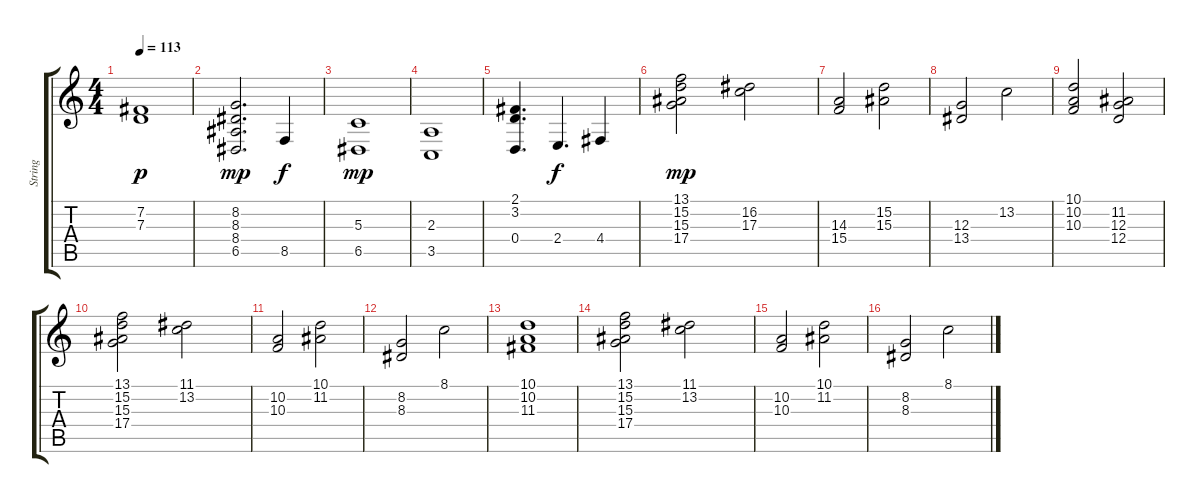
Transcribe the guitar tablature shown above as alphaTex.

\track ("String" "String") {instrument stringensemble2}
\staff {score tabs}
\tuning (E4 B3 G3 D3 A2 E2) {hide}
\ts (4 4)
\tempo 113
\clef g2
\ks c
(7.2 7.3).1{dy p} |
(8.2 8.3 8.4 6.5).2{d dy mp} 8.5.4{dy f} |
(5.3 6.5).1{dy mp} |
(2.3 3.5).1 |
(2.1 3.2 0.4).4{d} 2.4.4{d dy f} 4.4.4 |
(13.1 15.2 15.3 17.4).2{dy mp} (16.2 17.3).2 |
(14.3 15.4).2 (15.2 15.3).2 |
(12.3 13.4).2 13.2.2 |
(10.1 10.2 10.3).2 (11.2 12.3 12.4).2 |
(13.1 15.2 15.3 17.4).2 (11.1 13.2).2 |
(10.2 10.3).2 (10.1 11.2).2 |
(8.2 8.3).2 8.1.2 |
(10.1 10.2 11.3).1 |
(13.1 15.2 15.3 17.4).2 (11.1 13.2).2 |
(10.2 10.3).2 (10.1 11.2).2 |
(8.2 8.3).2 8.1.2
